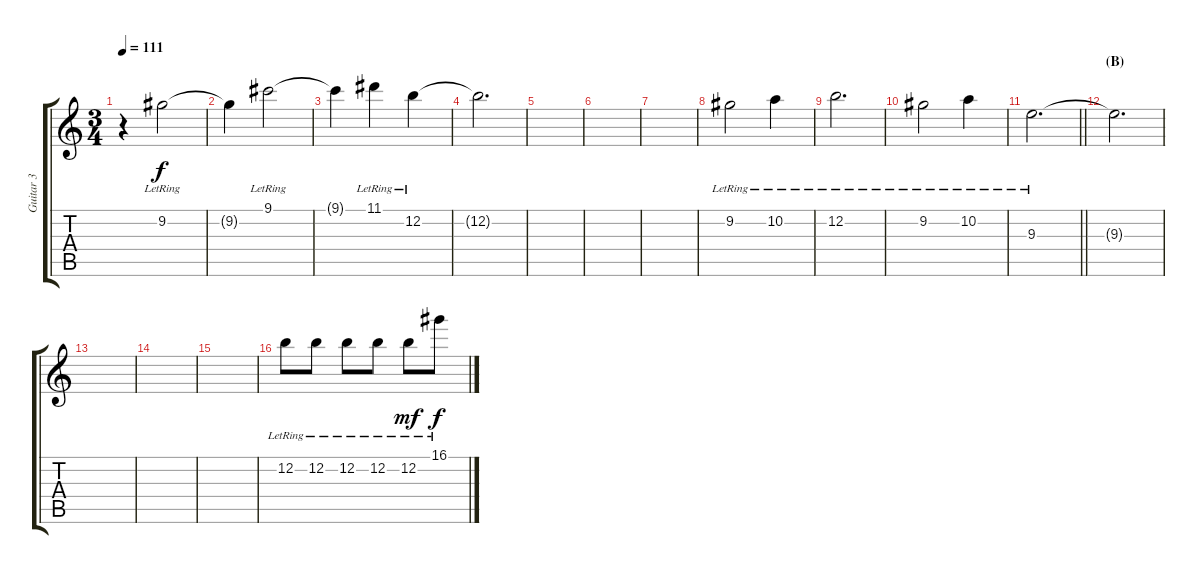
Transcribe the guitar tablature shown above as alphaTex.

\track ("Guitar 3" "Guitar 3") {instrument electricguitarjazz}
\staff {score tabs}
\tuning (E4 B3 G3 D3 A2 E2) {hide}
\ts (3 4)
\tempo 111
\clef g2
\ks c
r.4{dy f} 9.2{lr}.2 |
9.2{t}.4 9.1{lr}.2 |
9.1{t}.4 11.1{lr}.4 12.2{lr}.4 |
12.2{t}.2{d} |
|
|
|
9.2{lr}.2 10.2{lr}.4 |
12.2{lr}.2{d} |
9.2{lr}.2 10.2{lr}.4 |
\barLineRight lightlight
9.3{lr}.2{d} |
\section ("" "(B)")
9.3{t}.2{d} |
|
|
|
12.2{lr}.8 12.2{lr}.8 12.2{lr}.8 12.2{lr}.8 12.2{lr}.8{dy mf} 16.1{lr}.8{dy f}
